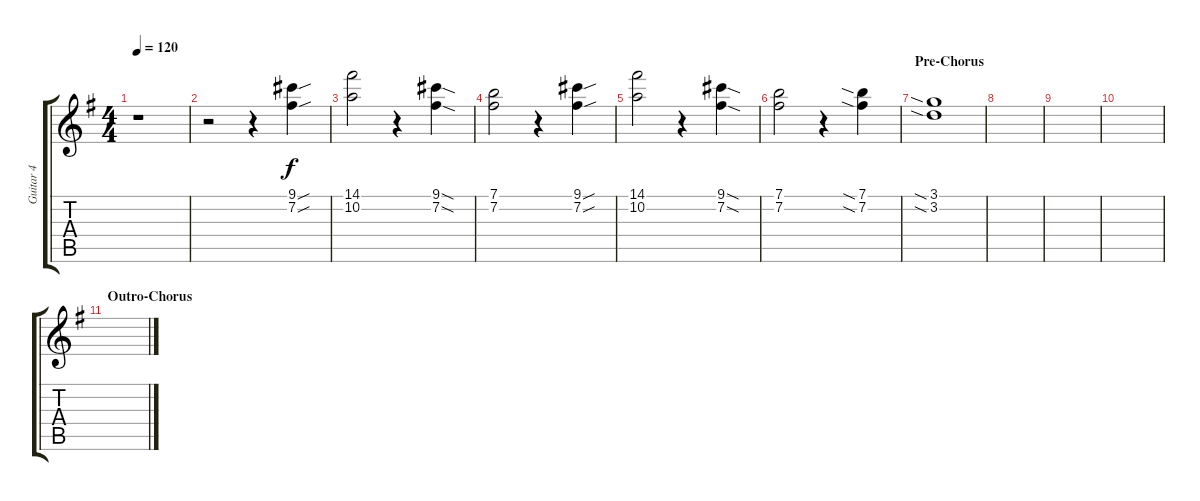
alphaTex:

\track ("Guitar 4" "Guitar 4") {instrument electricguitarclean}
\staff {score tabs}
\tuning (E4 B3 G3 D3 A2 E2) {hide}
\ts (4 4)
\tempo 120
\clef g2
\ks g
r.1{dy f} |
r.2 r.4 (9.1{sou} 7.2{sou}).4 |
(14.1 10.2).2 r.4 (9.1{sod} 7.2{sod}).4 |
(7.1 7.2).2 r.4 (9.1{sou} 7.2{sou}).4 |
(14.1 10.2).2 r.4 (9.1{sod} 7.2{sod}).4 |
(7.1 7.2).2 r.4 (7.1{sia} 7.2{sia}).4 |
\section ("" "Pre-Chorus")
(3.1{sia} 3.2{sia}).1 |
|
|
|
\section ("" "Outro-Chorus")
